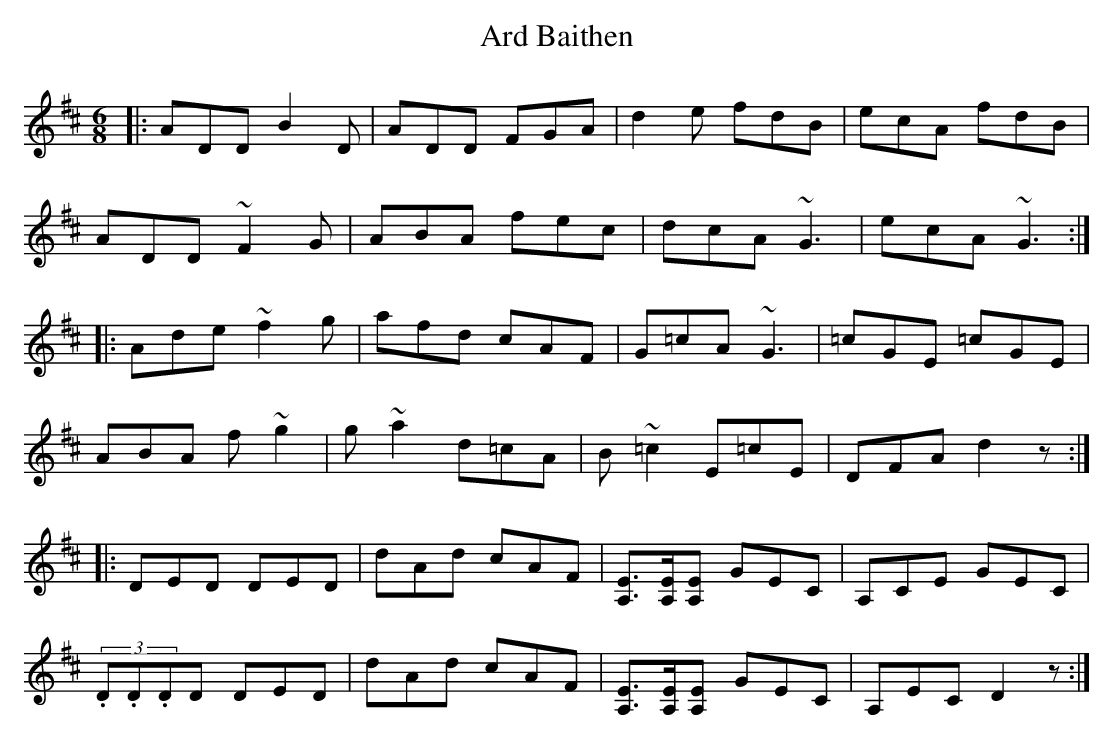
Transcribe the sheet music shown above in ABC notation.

X:1
T: Ard Baithen
M: 6/8
L: 1/8
K: Dmaj
|:ADD B2 D|ADD FGA|d2 e fdB|ecA fdB|
ADD ~F2 G|ABA fec|dcA~G3|ecA ~G3:|
|:Ade ~f2 g|afd cAF|G=cA ~G3|=cGE =cGE|
ABA f~g2|g~a2 d=cA|B~=c2 E=cE|DFA d2 z:|
|:DED DED|dAd cAF|[E3/2A,3/2][E/A,/][EA,] GEC|A,CE GEC|
(3.D.D.DD DED|dAd cAF|[E3/2A,3/2][E/A,/][EA,] GEC|A,EC D2 z:|
